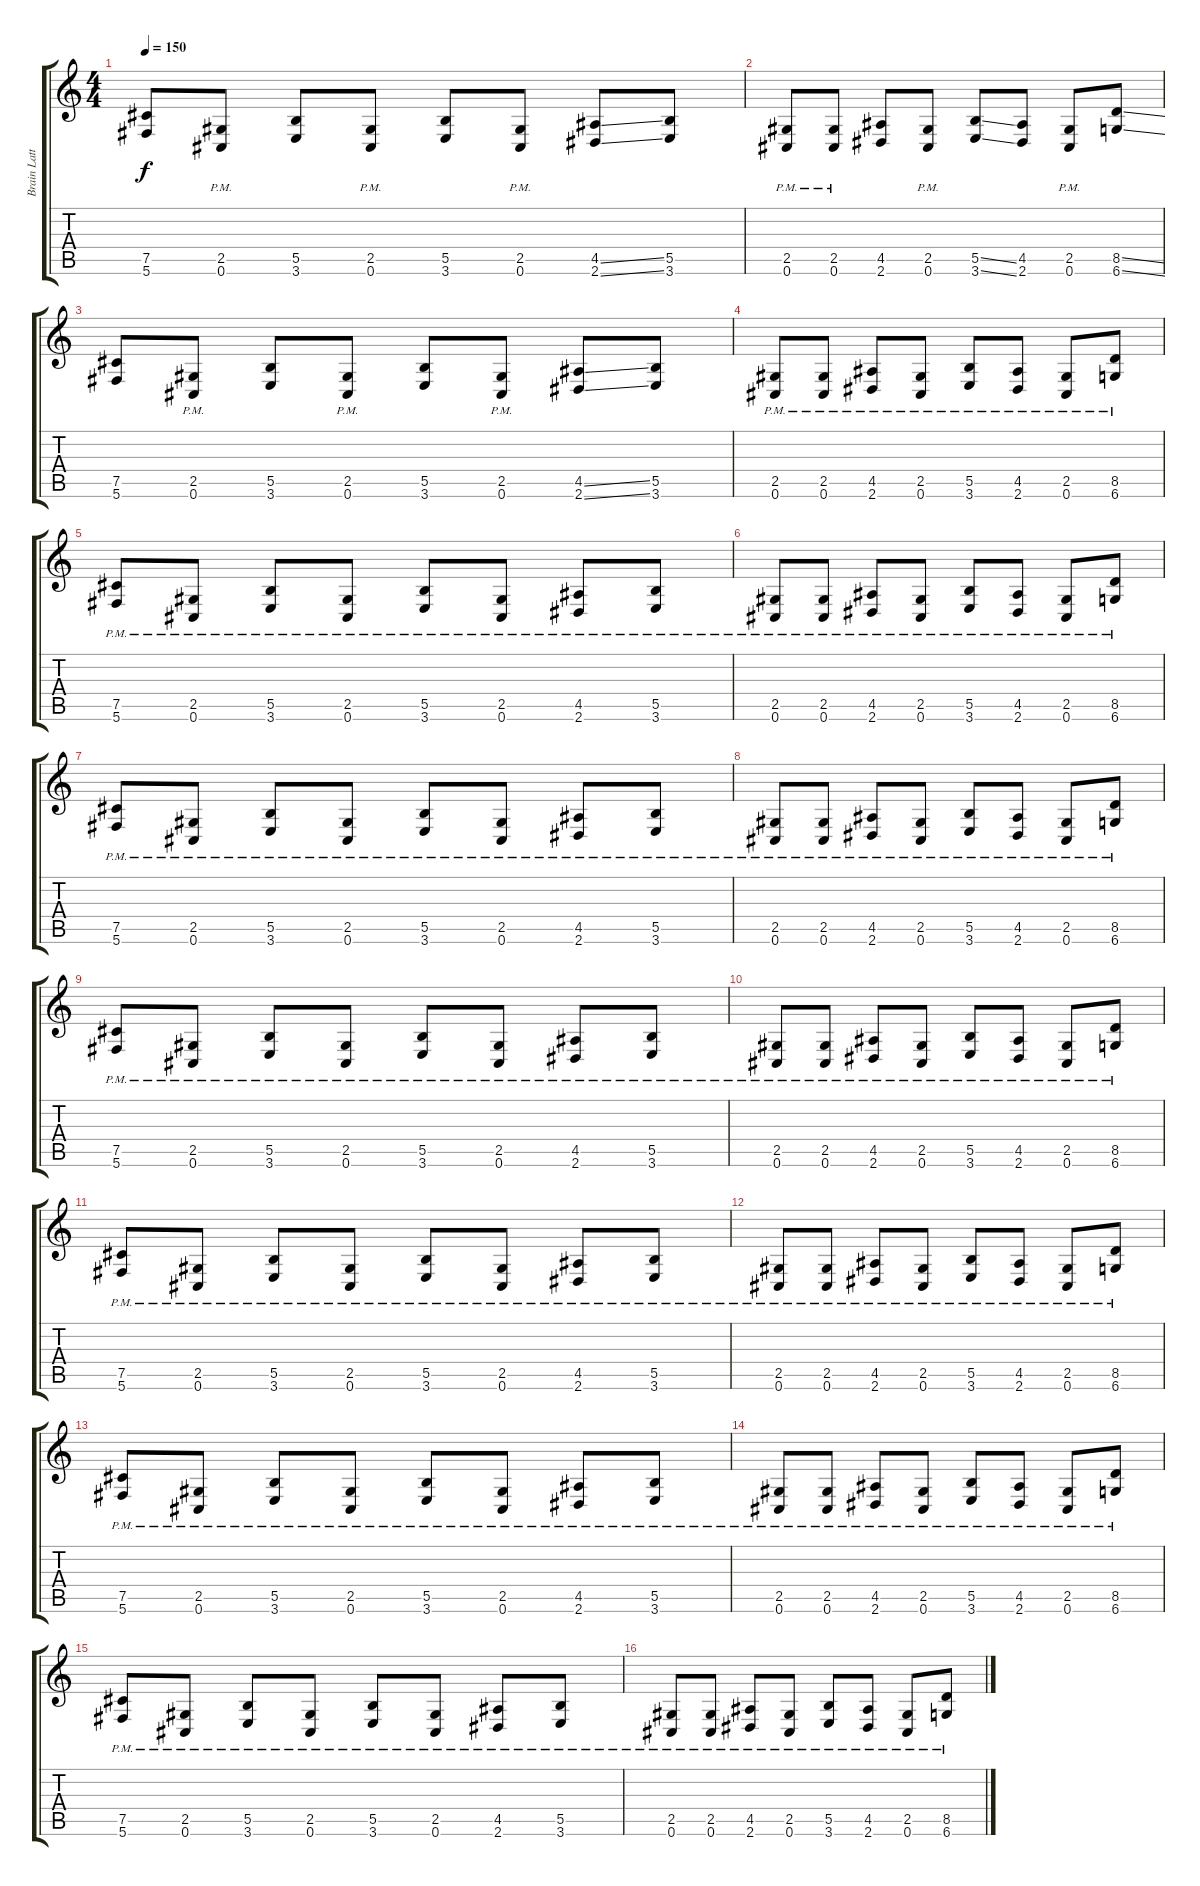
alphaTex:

\track ("Brain Latta" "Brain Latt") {instrument distortionguitar}
\staff {score tabs}
\tuning (Db4 Ab3 E3 B2 Gb2 Db2) {hide}
\ts (4 4)
\tempo 150
\clef g2
\ks c
(7.5 5.6).8{dy f} (2.5{pm} 0.6{pm}).8 (5.5 3.6).8 (2.5{pm} 0.6{pm}).8 (5.5 3.6).8 (2.5{pm} 0.6{pm}).8 (4.5{ss} 2.6{ss}).8 (5.5 3.6).8 |
(2.5{pm} 0.6{pm}).8 (2.5{pm} 0.6{pm}).8 (4.5 2.6).8 (2.5{pm} 0.6{pm}).8 (5.5{ss} 3.6{ss}).8 (4.5 2.6).8 (2.5{pm} 0.6{pm}).8 (8.5{ss} 6.6{ss}).8 |
(7.5 5.6).8 (2.5{pm} 0.6{pm}).8 (5.5 3.6).8 (2.5{pm} 0.6{pm}).8 (5.5 3.6).8 (2.5{pm} 0.6{pm}).8 (4.5{ss} 2.6{ss}).8 (5.5 3.6).8 |
(2.5{pm} 0.6{pm}).8 (2.5{pm} 0.6{pm}).8 (4.5{pm} 2.6{pm}).8 (2.5{pm} 0.6{pm}).8 (5.5{pm} 3.6{pm}).8 (4.5{pm} 2.6{pm}).8 (2.5{pm} 0.6{pm}).8 (8.5{pm} 6.6{pm}).8 |
(7.5{pm} 5.6{pm}).8 (2.5{pm} 0.6{pm}).8 (5.5{pm} 3.6{pm}).8 (2.5{pm} 0.6{pm}).8 (5.5{pm} 3.6{pm}).8 (2.5{pm} 0.6{pm}).8 (4.5{pm} 2.6{pm}).8 (5.5{pm} 3.6{pm}).8 |
(2.5{pm} 0.6{pm}).8 (2.5{pm} 0.6{pm}).8 (4.5{pm} 2.6{pm}).8 (2.5{pm} 0.6{pm}).8 (5.5{pm} 3.6{pm}).8 (4.5{pm} 2.6{pm}).8 (2.5{pm} 0.6{pm}).8 (8.5{pm} 6.6{pm}).8 |
(7.5{pm} 5.6{pm}).8 (2.5{pm} 0.6{pm}).8 (5.5{pm} 3.6{pm}).8 (2.5{pm} 0.6{pm}).8 (5.5{pm} 3.6{pm}).8 (2.5{pm} 0.6{pm}).8 (4.5{pm} 2.6{pm}).8 (5.5{pm} 3.6{pm}).8 |
(2.5{pm} 0.6{pm}).8 (2.5{pm} 0.6{pm}).8 (4.5{pm} 2.6{pm}).8 (2.5{pm} 0.6{pm}).8 (5.5{pm} 3.6{pm}).8 (4.5{pm} 2.6{pm}).8 (2.5{pm} 0.6{pm}).8 (8.5{pm} 6.6{pm}).8 |
(7.5{pm} 5.6{pm}).8 (2.5{pm} 0.6{pm}).8 (5.5{pm} 3.6{pm}).8 (2.5{pm} 0.6{pm}).8 (5.5{pm} 3.6{pm}).8 (2.5{pm} 0.6{pm}).8 (4.5{pm} 2.6{pm}).8 (5.5{pm} 3.6{pm}).8 |
(2.5{pm} 0.6{pm}).8 (2.5{pm} 0.6{pm}).8 (4.5{pm} 2.6{pm}).8 (2.5{pm} 0.6{pm}).8 (5.5{pm} 3.6{pm}).8 (4.5{pm} 2.6{pm}).8 (2.5{pm} 0.6{pm}).8 (8.5{pm} 6.6{pm}).8 |
(7.5{pm} 5.6{pm}).8 (2.5{pm} 0.6{pm}).8 (5.5{pm} 3.6{pm}).8 (2.5{pm} 0.6{pm}).8 (5.5{pm} 3.6{pm}).8 (2.5{pm} 0.6{pm}).8 (4.5{pm} 2.6{pm}).8 (5.5{pm} 3.6{pm}).8 |
(2.5{pm} 0.6{pm}).8 (2.5{pm} 0.6{pm}).8 (4.5{pm} 2.6{pm}).8 (2.5{pm} 0.6{pm}).8 (5.5{pm} 3.6{pm}).8 (4.5{pm} 2.6{pm}).8 (2.5{pm} 0.6{pm}).8 (8.5{pm} 6.6{pm}).8 |
(7.5{pm} 5.6{pm}).8 (2.5{pm} 0.6{pm}).8 (5.5{pm} 3.6{pm}).8 (2.5{pm} 0.6{pm}).8 (5.5{pm} 3.6{pm}).8 (2.5{pm} 0.6{pm}).8 (4.5{pm} 2.6{pm}).8 (5.5{pm} 3.6{pm}).8 |
(2.5{pm} 0.6{pm}).8 (2.5{pm} 0.6{pm}).8 (4.5{pm} 2.6{pm}).8 (2.5{pm} 0.6{pm}).8 (5.5{pm} 3.6{pm}).8 (4.5{pm} 2.6{pm}).8 (2.5{pm} 0.6{pm}).8 (8.5{pm} 6.6{pm}).8 |
(7.5{pm} 5.6{pm}).8 (2.5{pm} 0.6{pm}).8 (5.5{pm} 3.6{pm}).8 (2.5{pm} 0.6{pm}).8 (5.5{pm} 3.6{pm}).8 (2.5{pm} 0.6{pm}).8 (4.5{pm} 2.6{pm}).8 (5.5{pm} 3.6{pm}).8 |
(2.5{pm} 0.6{pm}).8 (2.5{pm} 0.6{pm}).8 (4.5{pm} 2.6{pm}).8 (2.5{pm} 0.6{pm}).8 (5.5{pm} 3.6{pm}).8 (4.5{pm} 2.6{pm}).8 (2.5{pm} 0.6{pm}).8 (8.5{pm} 6.6{pm}).8
